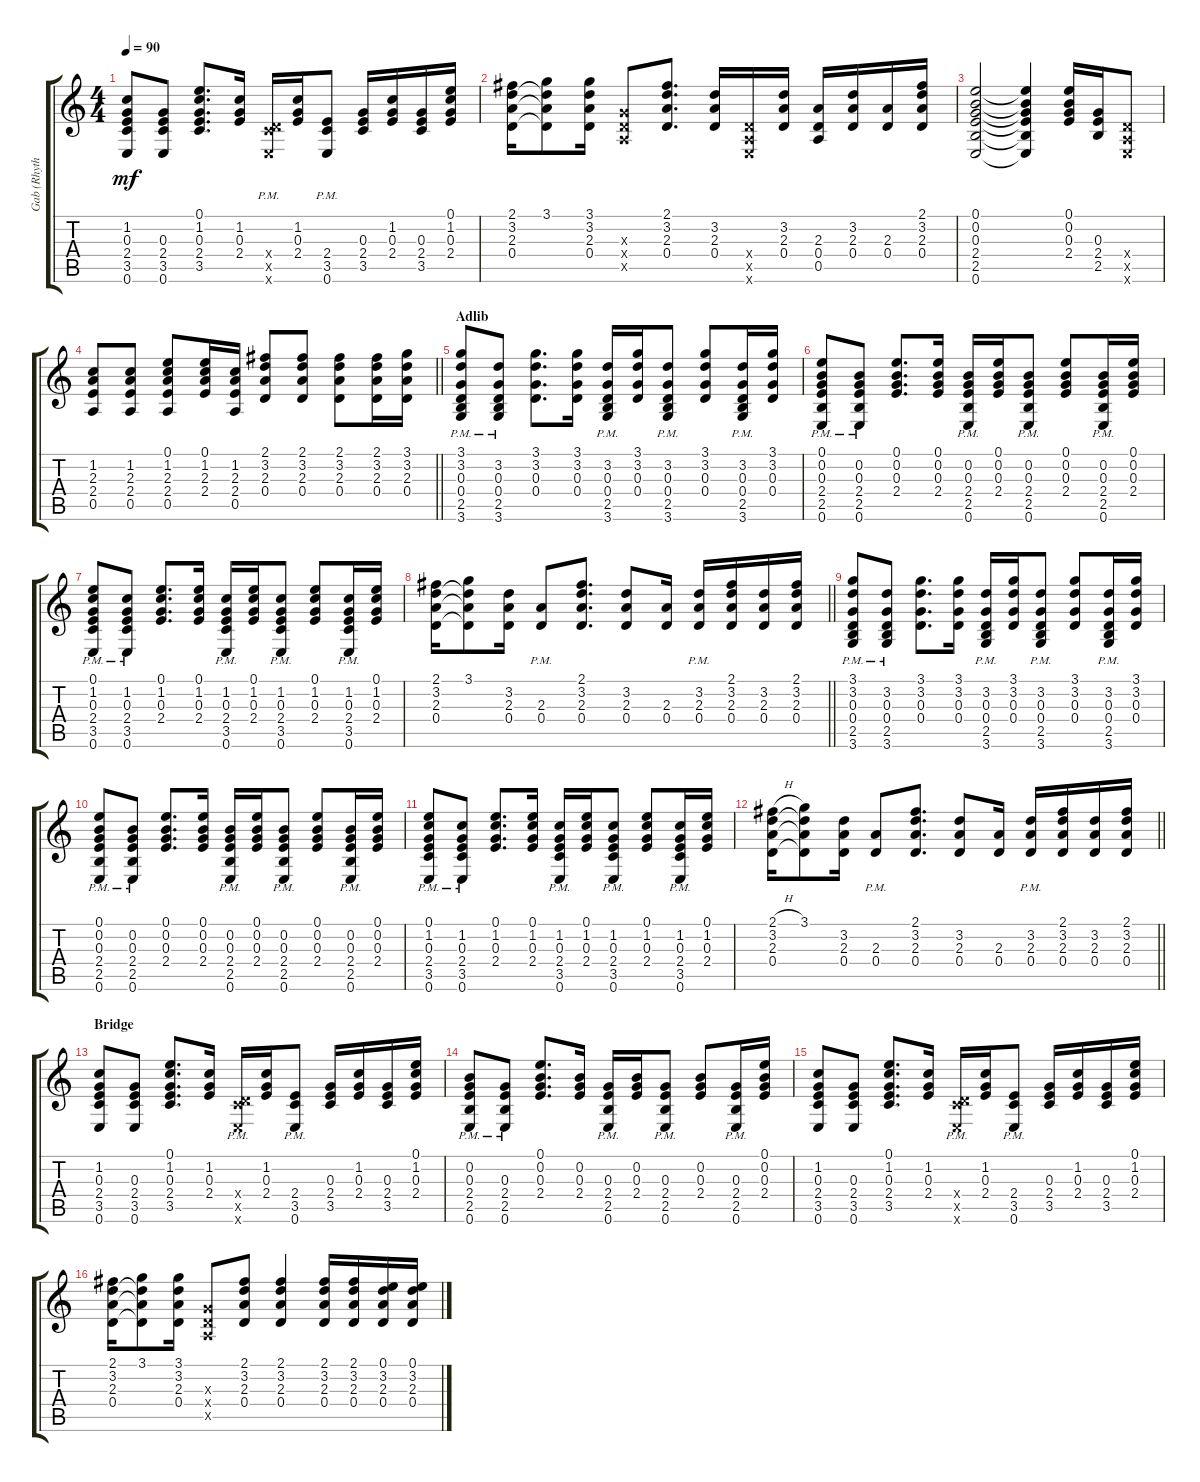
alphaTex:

\track ("Gab (Rhythm)" "Gab (Rhyth") {instrument electricguitarclean}
\staff {score tabs}
\tuning (E4 B3 G3 D3 A2 E2) {hide}
\ts (4 4)
\tempo 90
\clef g2
\ks c
(1.2 0.3 2.4 3.5 0.6).8{dy mf} (0.3 2.4 3.5 0.6).8 (0.1 1.2 0.3 2.4 3.5).8{d} (1.2 0.3 2.4).16 (0.4{x} 3.5{x} 0.6{pm x}).16 (1.2 0.3 2.4).16 (2.4{pm} 3.5 0.6).8 (0.3 2.4 3.5).16 (1.2 0.3 2.4).16 (0.3 2.4 3.5).16 (0.1 1.2 0.3 2.4).16 |
(2.1 3.2 2.3 0.4).16 (3.1 3.2{t} 2.3{t} 0.4{t}).8 (3.1 3.2 2.3 0.4).16 (0.3{x} 0.4{x} 0.5{x}).8 (2.1 3.2 2.3 0.4).8{d} (3.2 2.3 0.4).16 (0.4{x} 0.5{x} 0.6{x}).16 (3.2 2.3 0.4).16 (2.3 0.4 0.5).16 (3.2 2.3 0.4).16 (2.3 0.4).16 (2.1 3.2 2.3 0.4).16 |
(0.1 0.2 0.3 2.4 2.5 0.6).2 (0.1{t} 0.2{t} 0.3{t} 2.4{t} 2.5{t} 0.6{t}).4 (0.1 0.2 0.3 2.4).16 (0.3 2.4 2.5).16 (0.4{x} 0.5{x} 0.6{x}).8 |
\barLineRight lightlight
(1.2 2.3 2.4 0.5).8 (1.2 2.3 2.4 0.5).8 (0.1 1.2 2.3 2.4 0.5).8 (0.1 1.2 2.3 2.4).16 (1.2 2.3 2.4 0.5).16 (2.1 3.2 2.3 0.4).8 (2.1 3.2 2.3 0.4).8 (2.1 3.2 2.3 0.4).8 (2.1 3.2 2.3 0.4).16 (3.1 3.2 2.3 0.4).16 |
\section ("" "Adlib")
(3.1 3.2 0.3 0.4 2.5 3.6{pm}).8 (3.2 0.3 0.4 2.5{pm} 3.6{pm}).8 (3.1 3.2 0.3 0.4).8{d} (3.1 3.2 0.3 0.4).16 (3.2 0.3 0.4{pm} 2.5{pm} 3.6{pm}).16 (3.1 3.2 0.3 0.4).16 (3.2 0.3 0.4{pm} 2.5{pm} 3.6{pm}).8 (3.1 3.2 0.3 0.4).8 (3.2 0.3 0.4{pm} 2.5{pm} 3.6{pm}).16 (3.1 3.2 0.3 0.4).16 |
(0.1 0.2 0.3 2.4 2.5 0.6{pm}).8 (0.2 0.3 2.4 2.5{pm} 0.6{pm}).8 (0.1 0.2 0.3 2.4).8{d} (0.1 0.2 0.3 2.4).16 (0.2 0.3 2.4{pm} 2.5{pm} 0.6{pm}).16 (0.1 0.2 0.3 2.4).16 (0.2 0.3 2.4{pm} 2.5{pm} 0.6{pm}).8 (0.1 0.2 0.3 2.4).8 (0.2 0.3 2.4{pm} 2.5{pm} 0.6{pm}).16 (0.1 0.2 0.3 2.4).16 |
(0.1 1.2 0.3 2.4 3.5 0.6{pm}).8 (1.2 0.3 2.4 3.5{pm} 0.6{pm}).8 (0.1 1.2 0.3 2.4).8{d} (0.1 1.2 0.3 2.4).16 (1.2 0.3 2.4{pm} 3.5{pm} 0.6{pm}).16 (0.1 1.2 0.3 2.4).16 (1.2 0.3 2.4{pm} 3.5{pm} 0.6{pm}).8 (0.1 1.2 0.3 2.4).8 (1.2 0.3 2.4{pm} 3.5{pm} 0.6{pm}).16 (0.1 1.2 0.3 2.4).16 |
\barLineRight lightlight
(2.1 3.2 2.3 0.4).16 (3.1 3.2{t} 2.3{t} 0.4{t}).8 (3.2 2.3 0.4).16 (2.3{pm} 0.4).8 (2.1 3.2 2.3 0.4).8{d} (3.2 2.3 0.4).8 (2.3 0.4).16 (3.2 2.3{pm} 0.4).16 (2.1 3.2 2.3 0.4).16 (3.2 2.3 0.4).16 (2.1 3.2 2.3 0.4).16 |
(3.1 3.2 0.3 0.4 2.5 3.6{pm}).8 (3.2 0.3 0.4 2.5{pm} 3.6{pm}).8 (3.1 3.2 0.3 0.4).8{d} (3.1 3.2 0.3 0.4).16 (3.2 0.3 0.4{pm} 2.5{pm} 3.6{pm}).16 (3.1 3.2 0.3 0.4).16 (3.2 0.3 0.4{pm} 2.5{pm} 3.6{pm}).8 (3.1 3.2 0.3 0.4).8 (3.2 0.3 0.4{pm} 2.5{pm} 3.6{pm}).16 (3.1 3.2 0.3 0.4).16 |
(0.1 0.2 0.3 2.4 2.5 0.6{pm}).8 (0.2 0.3 2.4 2.5{pm} 0.6{pm}).8 (0.1 0.2 0.3 2.4).8{d} (0.1 0.2 0.3 2.4).16 (0.2 0.3 2.4{pm} 2.5{pm} 0.6{pm}).16 (0.1 0.2 0.3 2.4).16 (0.2 0.3 2.4{pm} 2.5{pm} 0.6{pm}).8 (0.1 0.2 0.3 2.4).8 (0.2 0.3 2.4{pm} 2.5{pm} 0.6{pm}).16 (0.1 0.2 0.3 2.4).16 |
(0.1 1.2 0.3 2.4 3.5 0.6{pm}).8 (1.2 0.3 2.4 3.5{pm} 0.6{pm}).8 (0.1 1.2 0.3 2.4).8{d} (0.1 1.2 0.3 2.4).16 (1.2 0.3 2.4{pm} 3.5{pm} 0.6{pm}).16 (0.1 1.2 0.3 2.4).16 (1.2 0.3 2.4{pm} 3.5{pm} 0.6{pm}).8 (0.1 1.2 0.3 2.4).8 (1.2 0.3 2.4{pm} 3.5{pm} 0.6{pm}).16 (0.1 1.2 0.3 2.4).16 |
\barLineRight lightlight
(2.1{h} 3.2 2.3 0.4).16 (3.1 3.2{t} 2.3{t} 0.4{t}).8 (3.2 2.3 0.4).16 (2.3{pm} 0.4).8 (2.1 3.2 2.3 0.4).8{d} (3.2 2.3 0.4).8 (2.3 0.4).16 (3.2 2.3{pm} 0.4).16 (2.1 3.2 2.3 0.4).16 (3.2 2.3 0.4).16 (2.1 3.2 2.3 0.4).16 |
\section ("" "Bridge")
(1.2 0.3 2.4 3.5 0.6).8 (0.3 2.4 3.5 0.6).8 (0.1 1.2 0.3 2.4 3.5).8{d} (1.2 0.3 2.4).16 (0.4{x} 3.5{x} 0.6{pm x}).16 (1.2 0.3 2.4).16 (2.4{pm} 3.5 0.6).8 (0.3 2.4 3.5).16 (1.2 0.3 2.4).16 (0.3 2.4 3.5).16 (0.1 1.2 0.3 2.4).16 |
(0.2 0.3 2.4 2.5 0.6{pm}).8 (0.3 2.4 2.5{pm} 0.6{pm}).8 (0.1 0.2 0.3 2.4).8{d} (0.2 0.3 2.4).16 (0.3 2.4{pm} 2.5{pm} 0.6{pm}).16 (0.2 0.3 2.4).16 (0.3 2.4{pm} 2.5{pm} 0.6{pm}).8 (0.2 0.3 2.4).8 (0.3 2.4{pm} 2.5{pm} 0.6{pm}).16 (0.1 0.2 0.3 2.4).16 |
(1.2 0.3 2.4 3.5 0.6).8 (0.3 2.4 3.5 0.6).8 (0.1 1.2 0.3 2.4 3.5).8{d} (1.2 0.3 2.4).16 (0.4{x} 3.5{x} 0.6{pm x}).16 (1.2 0.3 2.4).16 (2.4{pm} 3.5 0.6).8 (0.3 2.4 3.5).16 (1.2 0.3 2.4).16 (0.3 2.4 3.5).16 (0.1 1.2 0.3 2.4).16 |
(2.1 3.2 2.3 0.4).16 (3.1 3.2{t} 2.3{t} 0.4{t}).8 (3.1 3.2 2.3 0.4).16 (0.3{x} 0.4{x} 0.5{x}).8 (2.1 3.2 2.3 0.4).8 (2.1 3.2 2.3 0.4).4 (2.1 3.2 2.3 0.4).16 (2.1 3.2 2.3 0.4).16 (0.1 3.2 2.3 0.4).16 (0.1 3.2 2.3 0.4).16
